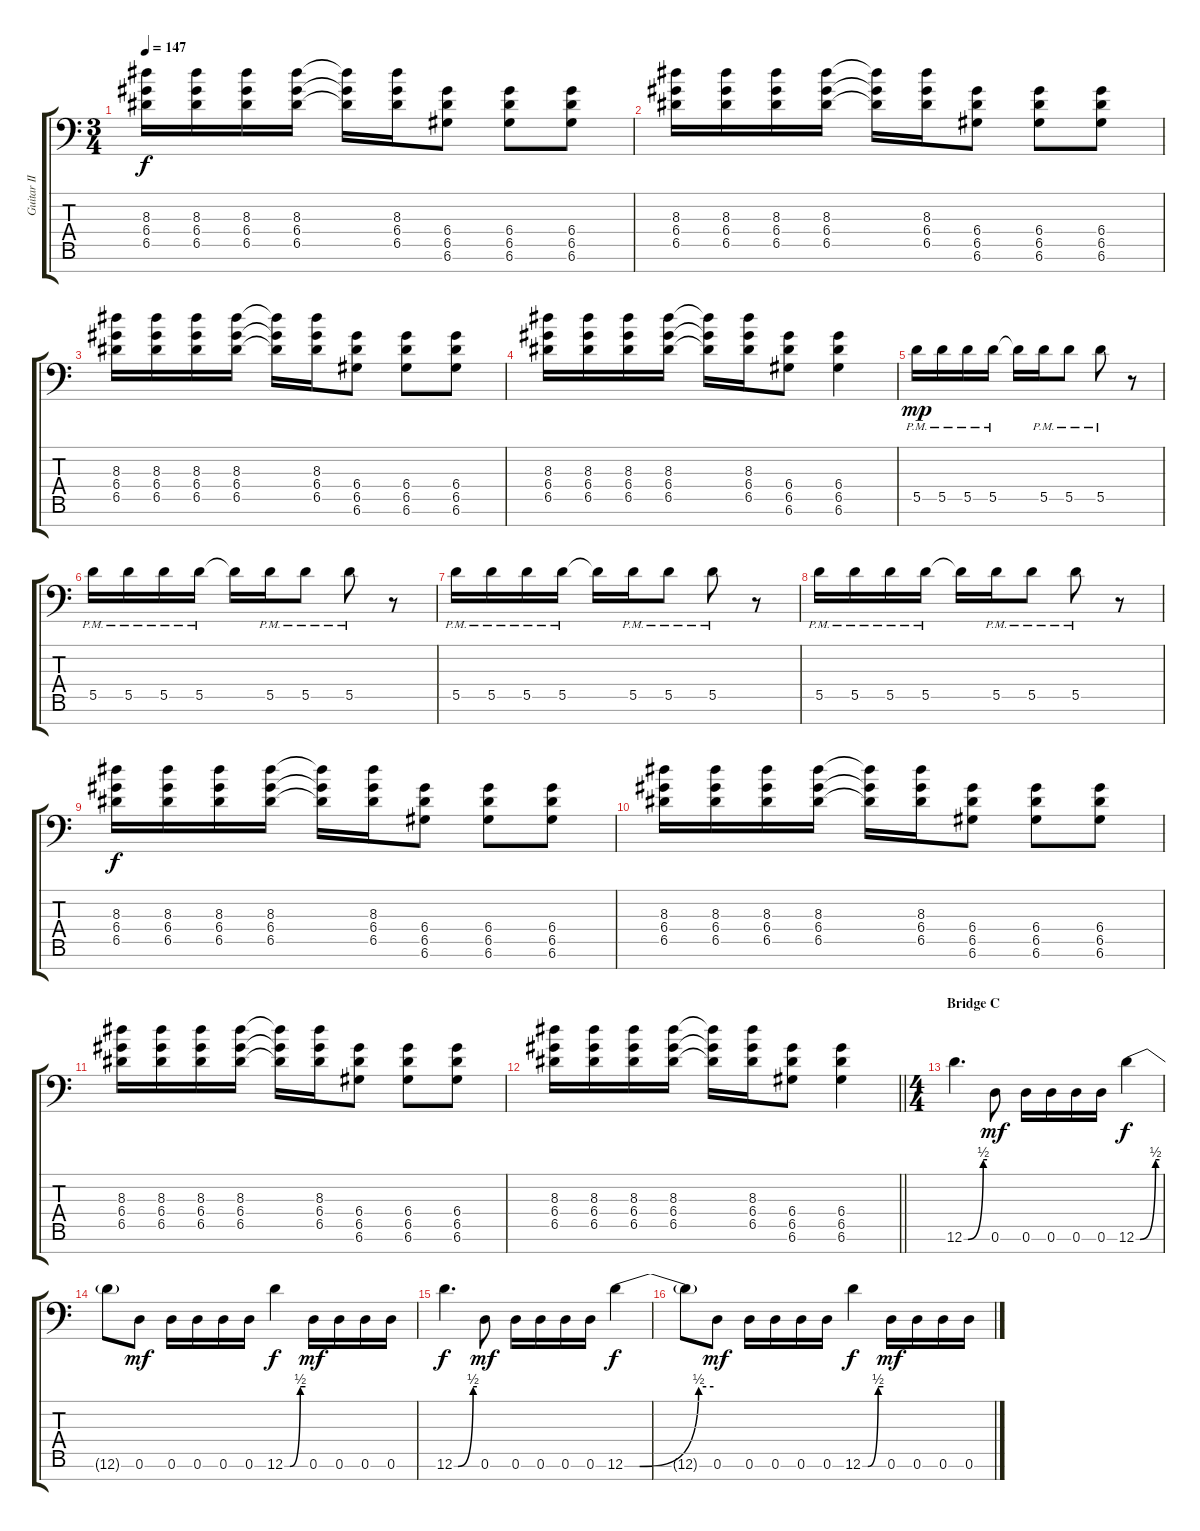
\track ("Guitar II" "Guitar II") {instrument distortionguitar}
\staff {score tabs}
\tuning (E4 B3 G3 D3 A2 D2 A1) {hide}
\ts (3 4)
\tempo 147
\clef f4
\ks c
(8.3 6.4 6.5).16{dy f} (8.3 6.4 6.5).16 (8.3 6.4 6.5).16 (8.3 6.4 6.5).16 (8.3{t} 6.4{t} 6.5{t}).16 (8.3 6.4 6.5).16 (6.4 6.5 6.6).8{beam split} (6.4 6.5 6.6).8 (6.4 6.5 6.6).8 |
(8.3 6.4 6.5).16 (8.3 6.4 6.5).16 (8.3 6.4 6.5).16 (8.3 6.4 6.5).16 (8.3{t} 6.4{t} 6.5{t}).16 (8.3 6.4 6.5).16 (6.4 6.5 6.6).8{beam split} (6.4 6.5 6.6).8 (6.4 6.5 6.6).8 |
(8.3 6.4 6.5).16 (8.3 6.4 6.5).16 (8.3 6.4 6.5).16 (8.3 6.4 6.5).16 (8.3{t} 6.4{t} 6.5{t}).16 (8.3 6.4 6.5).16 (6.4 6.5 6.6).8{beam split} (6.4 6.5 6.6).8 (6.4 6.5 6.6).8 |
(8.3 6.4 6.5).16 (8.3 6.4 6.5).16 (8.3 6.4 6.5).16 (8.3 6.4 6.5).16 (8.3{t} 6.4{t} 6.5{t}).16 (8.3 6.4 6.5).16 (6.4 6.5 6.6).8 (6.4 6.5 6.6).4 |
5.5{pm}.16{dy mp} 5.5{pm}.16 5.5{pm}.16 5.5{pm}.16 5.5{t}.16 5.5{pm}.16 5.5{pm}.8 5.5{pm}.8 r.8 |
5.5{pm}.16 5.5{pm}.16 5.5{pm}.16 5.5{pm}.16 5.5{t}.16 5.5{pm}.16 5.5{pm}.8 5.5{pm}.8 r.8 |
5.5{pm}.16 5.5{pm}.16 5.5{pm}.16 5.5{pm}.16 5.5{t}.16 5.5{pm}.16 5.5{pm}.8 5.5{pm}.8 r.8 |
5.5{pm}.16 5.5{pm}.16 5.5{pm}.16 5.5{pm}.16 5.5{t}.16 5.5{pm}.16 5.5{pm}.8 5.5{pm}.8 r.8 |
(8.3 6.4 6.5).16{dy f} (8.3 6.4 6.5).16 (8.3 6.4 6.5).16 (8.3 6.4 6.5).16 (8.3{t} 6.4{t} 6.5{t}).16 (8.3 6.4 6.5).16 (6.4 6.5 6.6).8{beam split} (6.4 6.5 6.6).8 (6.4 6.5 6.6).8 |
(8.3 6.4 6.5).16 (8.3 6.4 6.5).16 (8.3 6.4 6.5).16 (8.3 6.4 6.5).16 (8.3{t} 6.4{t} 6.5{t}).16 (8.3 6.4 6.5).16 (6.4 6.5 6.6).8{beam split} (6.4 6.5 6.6).8 (6.4 6.5 6.6).8 |
(8.3 6.4 6.5).16 (8.3 6.4 6.5).16 (8.3 6.4 6.5).16 (8.3 6.4 6.5).16 (8.3{t} 6.4{t} 6.5{t}).16 (8.3 6.4 6.5).16 (6.4 6.5 6.6).8{beam split} (6.4 6.5 6.6).8 (6.4 6.5 6.6).8 |
\barLineRight lightlight
(8.3 6.4 6.5).16 (8.3 6.4 6.5).16 (8.3 6.4 6.5).16 (8.3 6.4 6.5).16 (8.3{t} 6.4{t} 6.5{t}).16 (8.3 6.4 6.5).16 (6.4 6.5 6.6).8 (6.4 6.5 6.6).4 |
\ts (4 4)
\section ("" "Bridge C")
12.6{be (custom 0 0 10 0 50 2 60 2)}.4{d} 0.6.8{dy mf} 0.6.16 0.6.16 0.6.16 0.6.16 12.6{be (custom 0 0 10 0 50 2 60 2)}.4{dy f} |
12.6{t}.8 0.6.8{dy mf} 0.6.16 0.6.16 0.6.16 0.6.16 12.6{be (custom 0 0 15 0 45 2 60 2)}.4{dy f} 0.6.16{dy mf} 0.6.16 0.6.16 0.6.16 |
12.6{be (custom 0 0 10 0 50 2 60 2)}.4{d dy f} 0.6.8{dy mf} 0.6.16 0.6.16 0.6.16 0.6.16 12.6{be (custom 0 0 10 0 50 2 60 2)}.4{dy f} |
12.6{t}.8 0.6.8{dy mf} 0.6.16 0.6.16 0.6.16 0.6.16 12.6{be (custom 0 0 15 0 45 2 60 2)}.4{dy f} 0.6.16{dy mf} 0.6.16 0.6.16 0.6.16
